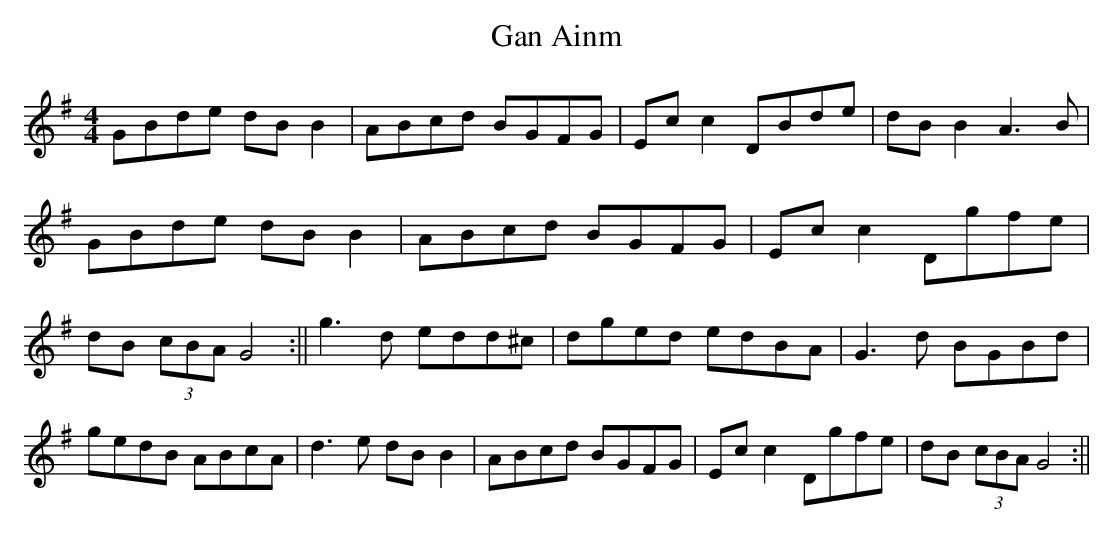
X:1
T:Gan Ainm
M:4/4
L:1/8
K:G
GBde dBB2|ABcd BGFG|Ecc2 DBde|dBB2 A3B|\
GBde dBB2|ABcd BGFG|Ecc2 Dgfe|dB (3cBA G4:||\
g3d edd^c|dged edBA|G3d BGBd|gedB ABcA|\
d3e dBB2|ABcd BGFG|Ecc2 Dgfe|dB (3cBA G4:||
